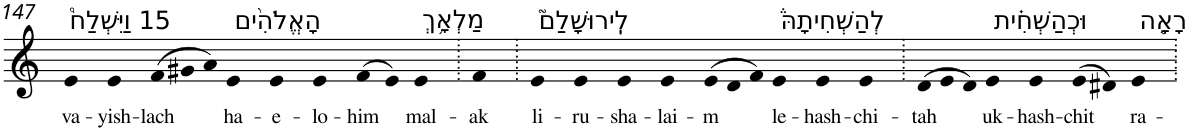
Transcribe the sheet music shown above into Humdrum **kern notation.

**kern	**text
*part1	*part1
*staff1	*staff1
*I"Piano	*
*I'Pno	*
!!LO:PB:g=z
*clefG2	*
*k[]	*
=147	=147
!LO:TX:a:t=15 וַיִּשְׁלַח֩	!
!	!LO:LY:b
4e	va-
!	!LO:LY:b
4e	-yish-
*Xtuplet	*
!	!LO:LY:b
(>12f	-lach
12g#X	.
12a)	.
!LO:TX:a:t=הָאֱלֹהִ֨ים	!
!	!LO:LY:b
4e	ha-
!	!LO:LY:b
4e	-e-
!	!LO:LY:b
4e	-lo-
!	!LO:LY:b
(>8f	-him
8e)	.
!LO:TX:a:t=מַלְאָ֥ךְ	!
!	!LO:LY:b
4e	mal-
=148.	=148.
!	!LO:LY:b
4f	-ak
=149.	=149.
!LO:TX:a:t=לִֽירוּשָׁלִַם֮	!
!	!LO:LY:b
4e	li-
!	!LO:LY:b
4e	-ru-
!	!LO:LY:b
4e	-sha-
!	!LO:LY:b
4e	-lai-
!	!LO:LY:b
(>12e	-m
12d	.
12f)	.
!LO:TX:a:t=לְהַשְׁחִיתָהּ֒	!
!	!LO:LY:b
4e	le-
!	!LO:LY:b
4e	-hash-
!	!LO:LY:b
4e	-chi-
=150.	=150.
!	!LO:LY:b
(>12d	-tah
12e	.
12d)	.
!LO:TX:a:t=וּכְהַשְׁחִ֗ית	!
!	!LO:LY:b
4e	uk-
!	!LO:LY:b
4e	-hash-
!	!LO:LY:b
(>8e	-chit
8d#X)	.
!LO:TX:a:t=רָאָ֤ה	!
!	!LO:LY:b
4e	ra-
=.	=.
*-	*-
